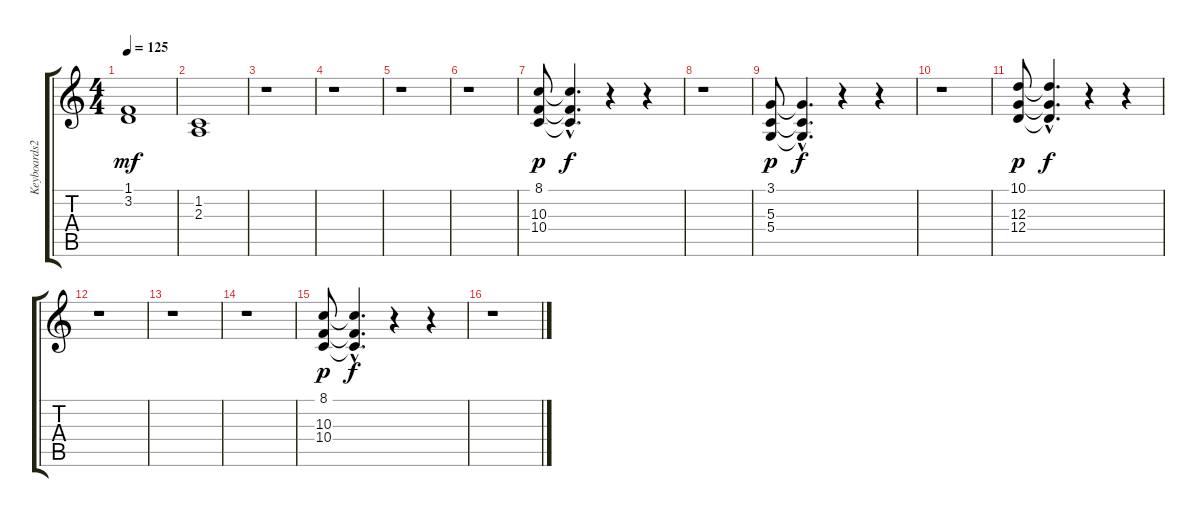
\track ("Keyboards2" "Keyboards2") {instrument pad8sweep}
\staff {score tabs}
\tuning (E4 B3 G3 D3 A2 E2) {hide}
\ts (4 4)
\tempo 125
\clef g2
\ks c
(1.1 3.2).1{dy mf} |
(1.2 2.3).1 |
r.1 |
r.1 |
r.1 |
r.1 |
(8.1 10.3 10.4).8{dy p volume 16 balance 8 instrument pad4choir} (8.1{hac t} 10.3{hac t} 10.4{hac t}).4{d dy f} r.4 r.4 |
r.1 |
(3.1 5.3 5.4).8{dy p volume 16 balance 8 instrument pad4choir} (3.1{hac t} 5.3{hac t} 5.4{hac t}).4{d dy f} r.4 r.4 |
r.1 |
(10.1 12.3 12.4).8{dy p volume 16 balance 8 instrument pad4choir} (10.1{hac t} 12.3{hac t} 12.4{hac t}).4{d dy f} r.4 r.4 |
r.1 |
r.1 |
r.1 |
(8.1 10.3 10.4).8{dy p volume 16 instrument pad4choir} (8.1{hac t} 10.3{hac t} 10.4{hac t}).4{d dy f} r.4 r.4 |
r.1
